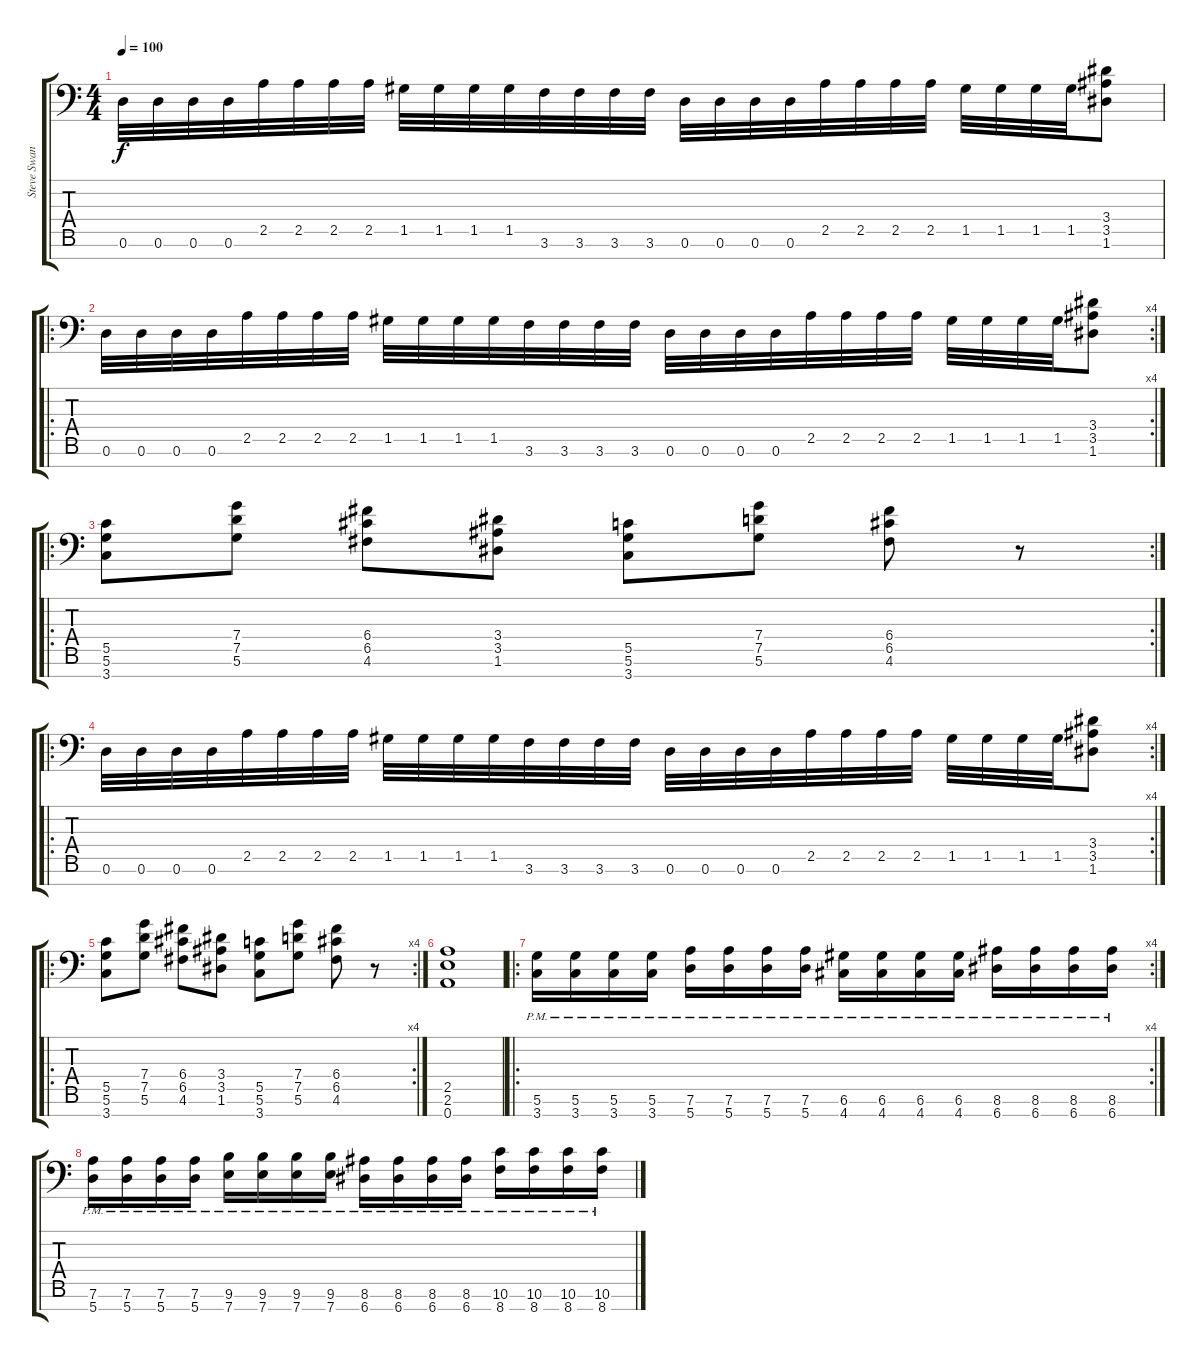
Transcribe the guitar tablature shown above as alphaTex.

\track ("Steve Swanson" "Steve Swan") {instrument distortionguitar}
\staff {score tabs}
\tuning (D4 A3 F3 C3 G2 D2 A1) {hide}
\ts (4 4)
\tempo 100
\clef f4
\ks c
0.6.32{dy f} 0.6.32 0.6.32 0.6.32 2.5.32 2.5.32 2.5.32 2.5.32 1.5.32 1.5.32 1.5.32 1.5.32 3.6.32 3.6.32 3.6.32 3.6.32 0.6.32 0.6.32 0.6.32 0.6.32 2.5.32 2.5.32 2.5.32 2.5.32 1.5.32 1.5.32 1.5.32 1.5.32 (3.4 3.5 1.6).8 |
\ro
\rc 4
0.6.32 0.6.32 0.6.32 0.6.32 2.5.32 2.5.32 2.5.32 2.5.32 1.5.32 1.5.32 1.5.32 1.5.32 3.6.32 3.6.32 3.6.32 3.6.32 0.6.32 0.6.32 0.6.32 0.6.32 2.5.32 2.5.32 2.5.32 2.5.32 1.5.32 1.5.32 1.5.32 1.5.32 (3.4 3.5 1.6).8 |
\ro
\rc 2
(5.5 5.6 3.7).8 (7.4 7.5 5.6).8 (6.4 6.5 4.6).8 (3.4 3.5 1.6).8 (5.5 5.6 3.7).8 (7.4 7.5 5.6).8 (6.4 6.5 4.6).8 r.8 |
\ro
\rc 4
0.6.32 0.6.32 0.6.32 0.6.32 2.5.32 2.5.32 2.5.32 2.5.32 1.5.32 1.5.32 1.5.32 1.5.32 3.6.32 3.6.32 3.6.32 3.6.32 0.6.32 0.6.32 0.6.32 0.6.32 2.5.32 2.5.32 2.5.32 2.5.32 1.5.32 1.5.32 1.5.32 1.5.32 (3.4 3.5 1.6).8 |
\ro
\rc 4
(5.5 5.6 3.7).8 (7.4 7.5 5.6).8 (6.4 6.5 4.6).8 (3.4 3.5 1.6).8 (5.5 5.6 3.7).8 (7.4 7.5 5.6).8 (6.4 6.5 4.6).8 r.8 |
(2.5 2.6 0.7).1 |
\ro
\rc 4
(5.6{pm} 3.7{pm}).16 (5.6{pm} 3.7{pm}).16 (5.6{pm} 3.7{pm}).16 (5.6{pm} 3.7{pm}).16 (7.6{pm} 5.7{pm}).16 (7.6{pm} 5.7{pm}).16 (7.6{pm} 5.7{pm}).16 (7.6{pm} 5.7{pm}).16 (6.6{pm} 4.7{pm}).16 (6.6{pm} 4.7{pm}).16 (6.6{pm} 4.7{pm}).16 (6.6{pm} 4.7{pm}).16 (8.6{pm} 6.7{pm}).16 (8.6{pm} 6.7{pm}).16 (8.6{pm} 6.7{pm}).16 (8.6{pm} 6.7{pm}).16 |
(7.6{pm} 5.7{pm}).16 (7.6{pm} 5.7{pm}).16 (7.6{pm} 5.7{pm}).16 (7.6{pm} 5.7{pm}).16 (9.6{pm} 7.7{pm}).16 (9.6{pm} 7.7{pm}).16 (9.6{pm} 7.7{pm}).16 (9.6{pm} 7.7{pm}).16 (8.6{pm} 6.7{pm}).16 (8.6{pm} 6.7{pm}).16 (8.6{pm} 6.7{pm}).16 (8.6{pm} 6.7{pm}).16 (10.6{pm} 8.7{pm}).16 (10.6{pm} 8.7{pm}).16 (10.6{pm} 8.7{pm}).16 (10.6{pm} 8.7{pm}).16
